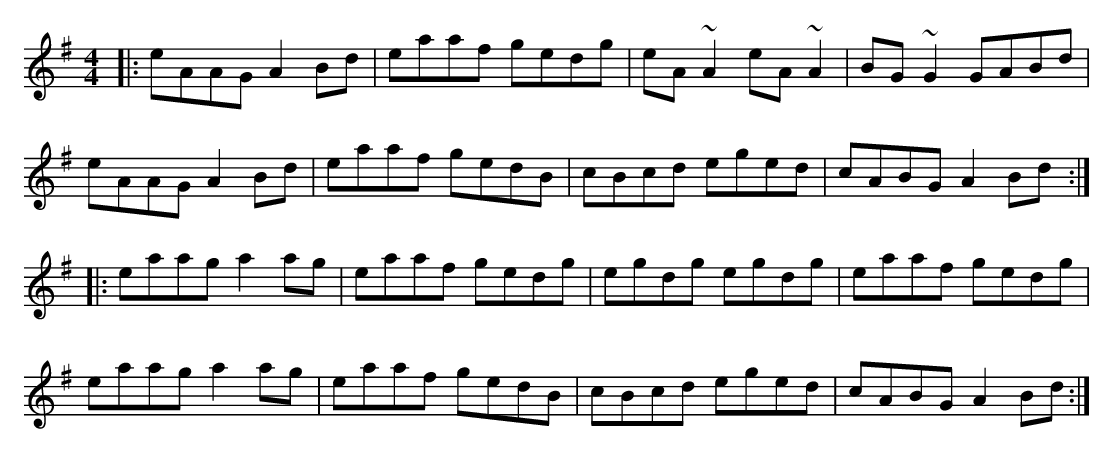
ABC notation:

X:1
M:4/4
K:Ador
|:eAAG A2Bd|eaaf gedg|eA~A2 eA~A2|BG~G2 GABd|
eAAG A2Bd|eaaf gedB|cBcd eged|cABG A2Bd:|
|:eaag a2ag|eaaf gedg|egdg egdg|eaaf gedg|
eaag a2ag|eaaf gedB|cBcd eged|cABG A2Bd:|
